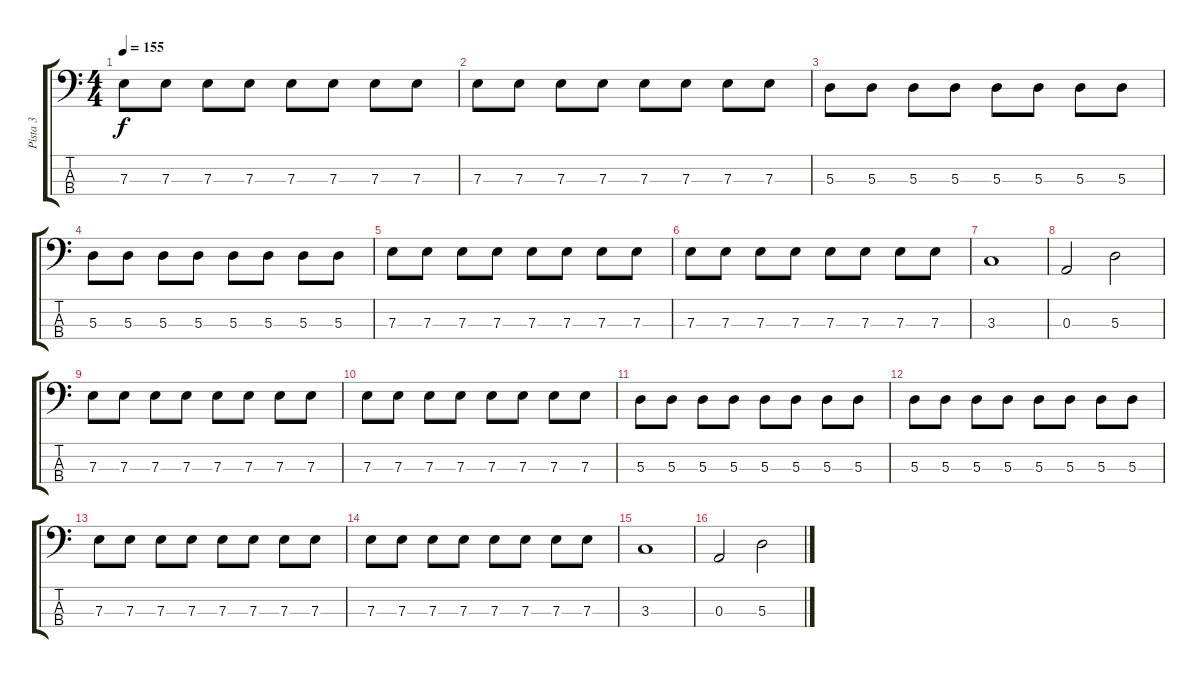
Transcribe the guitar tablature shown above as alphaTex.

\track ("Pista 3" "Pista 3") {instrument electricbassfinger}
\staff {score tabs}
\tuning (G2 D2 A1 E1) {hide}
\ts (4 4)
\tempo 155
\clef f4
\ks c
7.3.8{dy f} 7.3.8 7.3.8 7.3.8 7.3.8 7.3.8 7.3.8 7.3.8 |
7.3.8 7.3.8 7.3.8 7.3.8 7.3.8 7.3.8 7.3.8 7.3.8 |
5.3.8 5.3.8 5.3.8 5.3.8 5.3.8 5.3.8 5.3.8 5.3.8 |
5.3.8 5.3.8 5.3.8 5.3.8 5.3.8 5.3.8 5.3.8 5.3.8 |
7.3.8 7.3.8 7.3.8 7.3.8 7.3.8 7.3.8 7.3.8 7.3.8 |
7.3.8 7.3.8 7.3.8 7.3.8 7.3.8 7.3.8 7.3.8 7.3.8 |
3.3.1 |
0.3.2 5.3.2 |
7.3.8 7.3.8 7.3.8 7.3.8 7.3.8 7.3.8 7.3.8 7.3.8 |
7.3.8 7.3.8 7.3.8 7.3.8 7.3.8 7.3.8 7.3.8 7.3.8 |
5.3.8 5.3.8 5.3.8 5.3.8 5.3.8 5.3.8 5.3.8 5.3.8 |
5.3.8 5.3.8 5.3.8 5.3.8 5.3.8 5.3.8 5.3.8 5.3.8 |
7.3.8 7.3.8 7.3.8 7.3.8 7.3.8 7.3.8 7.3.8 7.3.8 |
7.3.8 7.3.8 7.3.8 7.3.8 7.3.8 7.3.8 7.3.8 7.3.8 |
3.3.1 |
0.3.2 5.3.2
